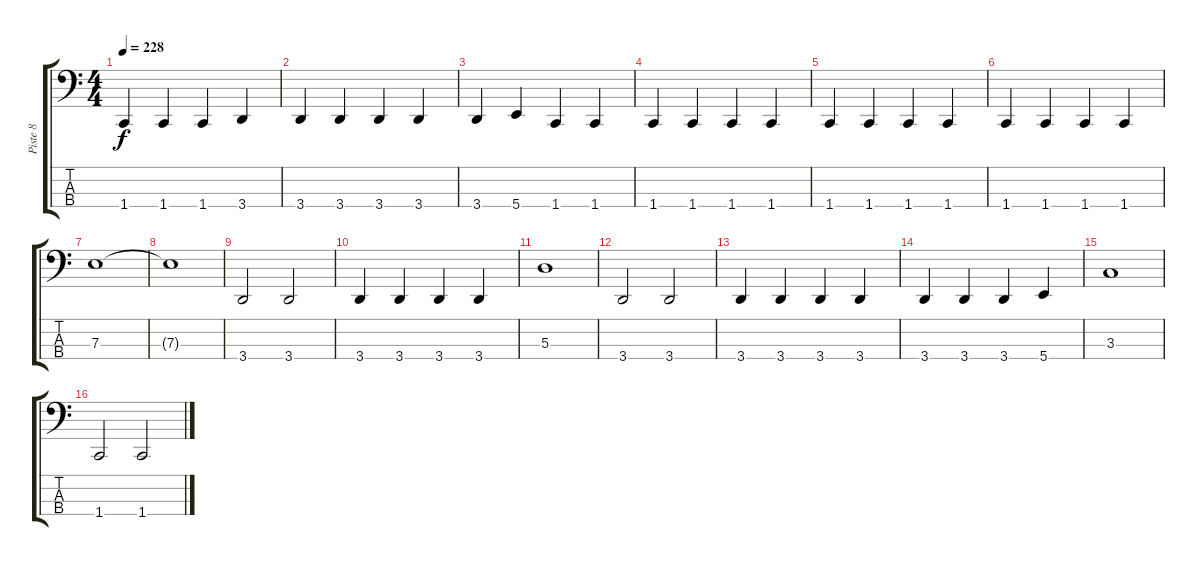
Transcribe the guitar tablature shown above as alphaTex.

\track ("Piste 8" "Piste 8") {instrument electricbassfinger}
\staff {score tabs}
\tuning (G2 D2 A1 B0) {hide}
\ts (4 4)
\tempo 228
\clef f4
\ks c
1.4.4{dy f} 1.4.4 1.4.4 3.4.4 |
3.4.4 3.4.4 3.4.4 3.4.4 |
3.4.4 5.4.4 1.4.4 1.4.4 |
1.4.4 1.4.4 1.4.4 1.4.4 |
1.4.4 1.4.4 1.4.4 1.4.4 |
1.4.4 1.4.4 1.4.4 1.4.4 |
7.3.1 |
7.3{t}.1 |
3.4.2 3.4.2 |
3.4.4 3.4.4 3.4.4 3.4.4 |
5.3.1 |
3.4.2 3.4.2 |
3.4.4 3.4.4 3.4.4 3.4.4 |
3.4.4 3.4.4 3.4.4 5.4.4 |
3.3.1 |
1.4.2 1.4.2
